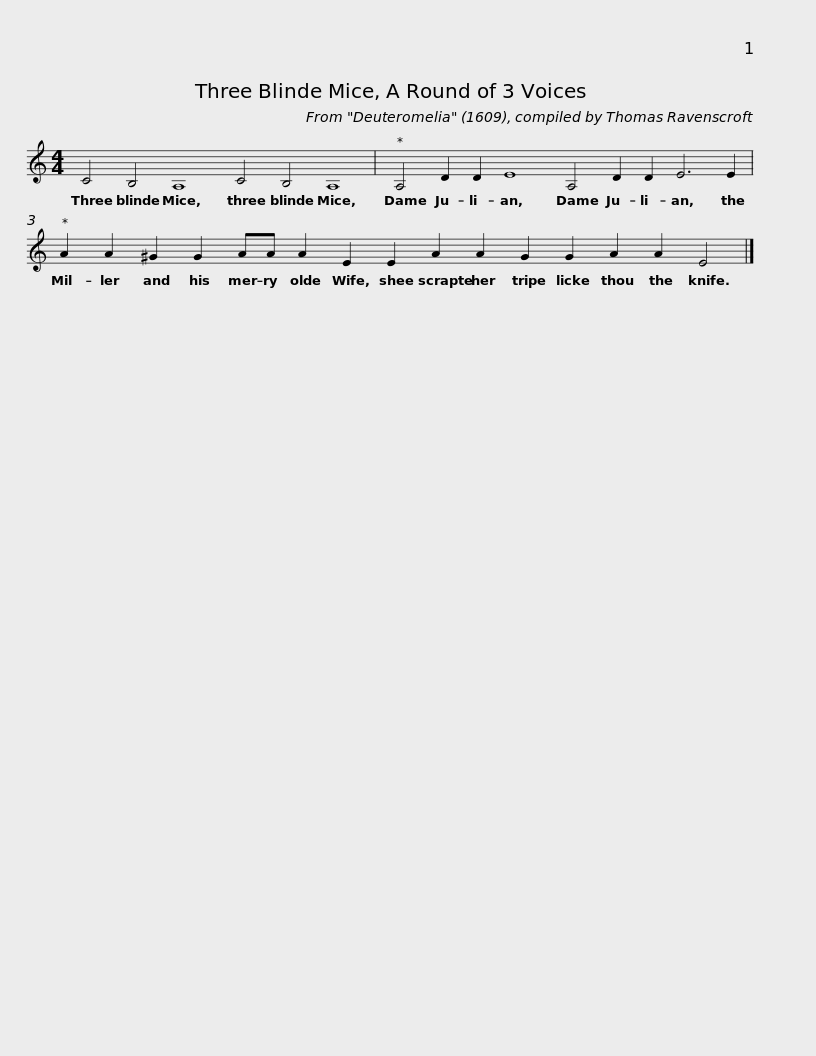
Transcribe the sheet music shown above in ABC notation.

X:1
L:1/8
M:4/4
I:linebreak $
K:C
V:1 treble
V:1
 C4 B,4 A,8 C4 B,4 A,8 |$ A,4 D2 D2 E8 A,4 D2 D2 E6 E2 |$ A2 A2 ^G2 G2 AA A2 E2 E2 A2 A2 G2 G2 A2 A2 E4 |] %3
